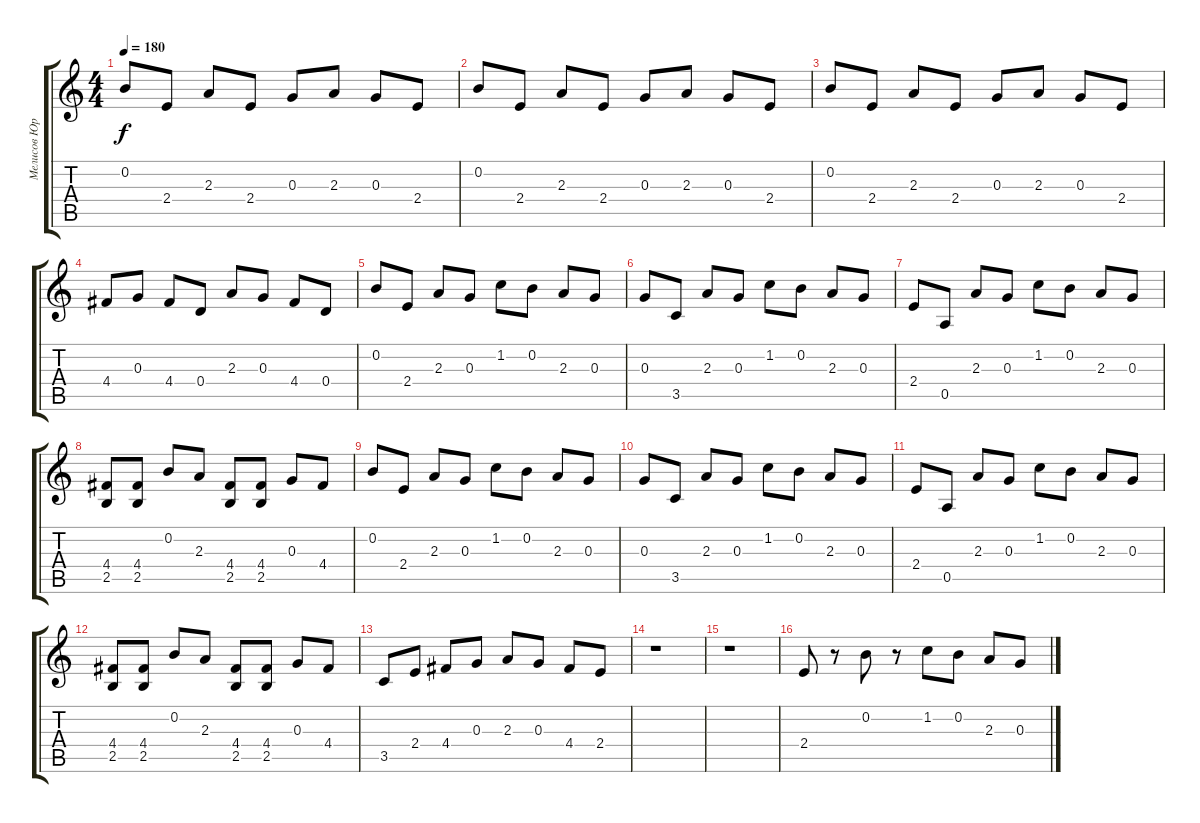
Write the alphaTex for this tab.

\track ("Мелисов Юрий" "Мелисов Юр") {instrument overdrivenguitar}
\staff {score tabs}
\tuning (E4 B3 G3 D3 A2 E2) {hide}
\ts (4 4)
\tempo 180
\clef g2
\ks c
0.2.8{dy f} 2.4.8 2.3.8 2.4.8 0.3.8 2.3.8 0.3.8 2.4.8 |
0.2.8 2.4.8 2.3.8 2.4.8 0.3.8 2.3.8 0.3.8 2.4.8 |
0.2.8 2.4.8 2.3.8 2.4.8 0.3.8 2.3.8 0.3.8 2.4.8 |
4.4.8 0.3.8 4.4.8 0.4.8 2.3.8 0.3.8 4.4.8 0.4.8 |
0.2.8 2.4.8 2.3.8 0.3.8 1.2.8 0.2.8 2.3.8 0.3.8 |
0.3.8 3.5.8 2.3.8 0.3.8 1.2.8 0.2.8 2.3.8 0.3.8 |
2.4.8 0.5.8 2.3.8 0.3.8 1.2.8 0.2.8 2.3.8 0.3.8 |
(4.4 2.5).8 (4.4 2.5).8 0.2.8 2.3.8 (4.4 2.5).8 (4.4 2.5).8 0.3.8 4.4.8 |
0.2.8 2.4.8 2.3.8 0.3.8 1.2.8 0.2.8 2.3.8 0.3.8 |
0.3.8 3.5.8 2.3.8 0.3.8 1.2.8 0.2.8 2.3.8 0.3.8 |
2.4.8 0.5.8 2.3.8 0.3.8 1.2.8 0.2.8 2.3.8 0.3.8 |
(4.4 2.5).8 (4.4 2.5).8 0.2.8 2.3.8 (4.4 2.5).8 (4.4 2.5).8 0.3.8 4.4.8 |
3.5.8 2.4.8 4.4.8 0.3.8 2.3.8 0.3.8 4.4.8 2.4.8 |
r.1 |
r.1 |
2.4.8 r.8 0.2.8 r.8 1.2.8 0.2.8 2.3.8 0.3.8
